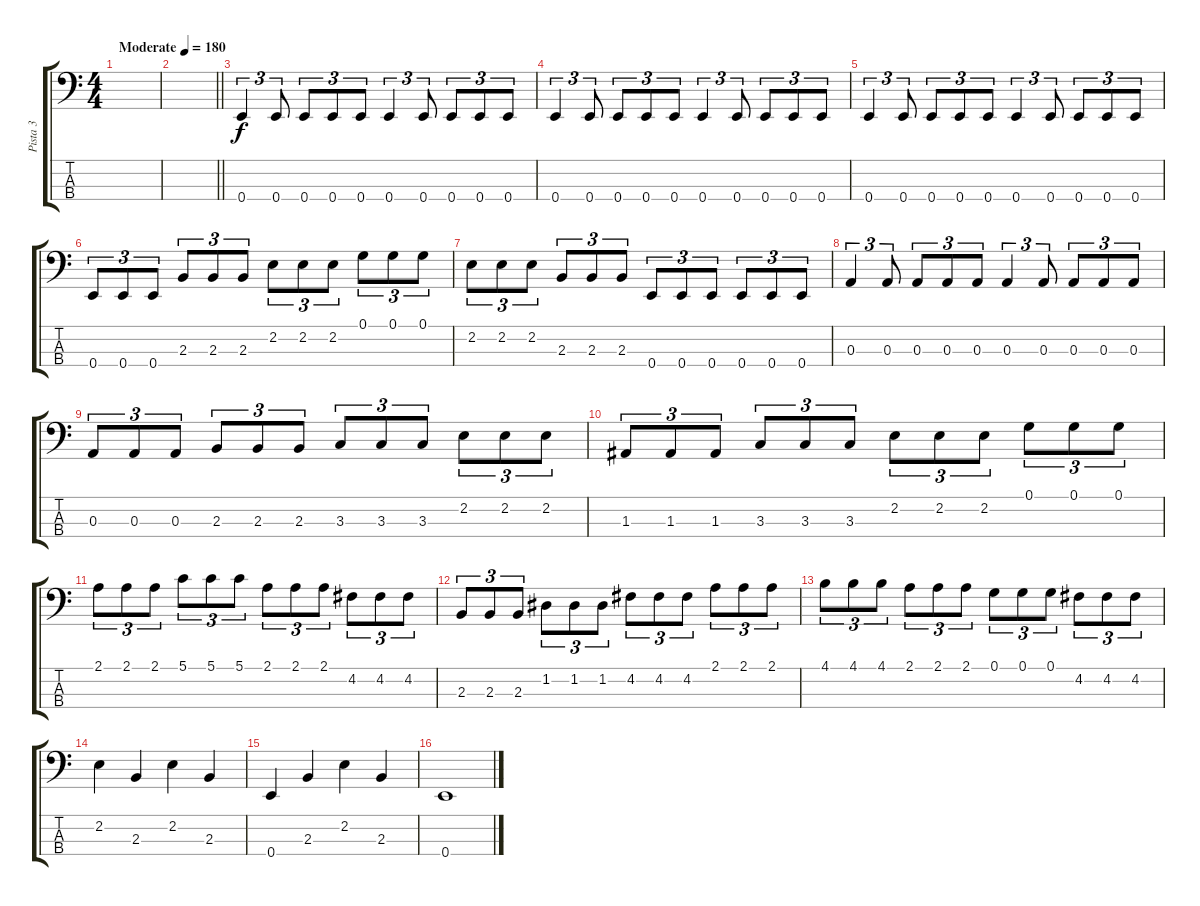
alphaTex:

\track ("Pista 3" "Pista 3") {instrument electricbassfinger}
\staff {score tabs}
\tuning (G2 D2 A1 E1) {hide}
\ts (4 4)
\tempo (180 "Moderate")
\clef f4
\ks c
|
\barLineRight lightlight
|
\section ("" "")
0.4.4{tu (3 2)} 0.4.8{tu (3 2)} 0.4.8{tu (3 2)} 0.4.8{tu (3 2)} 0.4.8{tu (3 2)} 0.4.4{tu (3 2)} 0.4.8{tu (3 2)} 0.4.8{tu (3 2)} 0.4.8{tu (3 2)} 0.4.8{tu (3 2)} |
0.4.4{tu (3 2)} 0.4.8{tu (3 2)} 0.4.8{tu (3 2)} 0.4.8{tu (3 2)} 0.4.8{tu (3 2)} 0.4.4{tu (3 2)} 0.4.8{tu (3 2)} 0.4.8{tu (3 2)} 0.4.8{tu (3 2)} 0.4.8{tu (3 2)} |
0.4.4{tu (3 2)} 0.4.8{tu (3 2)} 0.4.8{tu (3 2)} 0.4.8{tu (3 2)} 0.4.8{tu (3 2)} 0.4.4{tu (3 2)} 0.4.8{tu (3 2)} 0.4.8{tu (3 2)} 0.4.8{tu (3 2)} 0.4.8{tu (3 2)} |
0.4.8{tu (3 2)} 0.4.8{tu (3 2)} 0.4.8{tu (3 2)} 2.3.8{tu (3 2)} 2.3.8{tu (3 2)} 2.3.8{tu (3 2)} 2.2.8{tu (3 2)} 2.2.8{tu (3 2)} 2.2.8{tu (3 2)} 0.1.8{tu (3 2)} 0.1.8{tu (3 2)} 0.1.8{tu (3 2)} |
2.2.8{tu (3 2)} 2.2.8{tu (3 2)} 2.2.8{tu (3 2)} 2.3.8{tu (3 2)} 2.3.8{tu (3 2)} 2.3.8{tu (3 2)} 0.4.8{tu (3 2)} 0.4.8{tu (3 2)} 0.4.8{tu (3 2)} 0.4.8{tu (3 2)} 0.4.8{tu (3 2)} 0.4.8{tu (3 2)} |
0.3.4{tu (3 2)} 0.3.8{tu (3 2)} 0.3.8{tu (3 2)} 0.3.8{tu (3 2)} 0.3.8{tu (3 2)} 0.3.4{tu (3 2)} 0.3.8{tu (3 2)} 0.3.8{tu (3 2)} 0.3.8{tu (3 2)} 0.3.8{tu (3 2)} |
0.3.8{tu (3 2)} 0.3.8{tu (3 2)} 0.3.8{tu (3 2)} 2.3.8{tu (3 2)} 2.3.8{tu (3 2)} 2.3.8{tu (3 2)} 3.3.8{tu (3 2)} 3.3.8{tu (3 2)} 3.3.8{tu (3 2)} 2.2.8{tu (3 2)} 2.2.8{tu (3 2)} 2.2.8{tu (3 2)} |
1.3.8{tu (3 2)} 1.3.8{tu (3 2)} 1.3.8{tu (3 2)} 3.3.8{tu (3 2)} 3.3.8{tu (3 2)} 3.3.8{tu (3 2)} 2.2.8{tu (3 2)} 2.2.8{tu (3 2)} 2.2.8{tu (3 2)} 0.1.8{tu (3 2)} 0.1.8{tu (3 2)} 0.1.8{tu (3 2)} |
2.1.8{tu (3 2)} 2.1.8{tu (3 2)} 2.1.8{tu (3 2)} 5.1.8{tu (3 2)} 5.1.8{tu (3 2)} 5.1.8{tu (3 2)} 2.1.8{tu (3 2)} 2.1.8{tu (3 2)} 2.1.8{tu (3 2)} 4.2.8{tu (3 2)} 4.2.8{tu (3 2)} 4.2.8{tu (3 2)} |
2.3.8{tu (3 2)} 2.3.8{tu (3 2)} 2.3.8{tu (3 2)} 1.2.8{tu (3 2)} 1.2.8{tu (3 2)} 1.2.8{tu (3 2)} 4.2.8{tu (3 2)} 4.2.8{tu (3 2)} 4.2.8{tu (3 2)} 2.1.8{tu (3 2)} 2.1.8{tu (3 2)} 2.1.8{tu (3 2)} |
4.1.8{tu (3 2)} 4.1.8{tu (3 2)} 4.1.8{tu (3 2)} 2.1.8{tu (3 2)} 2.1.8{tu (3 2)} 2.1.8{tu (3 2)} 0.1.8{tu (3 2)} 0.1.8{tu (3 2)} 0.1.8{tu (3 2)} 4.2.8{tu (3 2)} 4.2.8{tu (3 2)} 4.2.8{tu (3 2)} |
2.2.4 2.3.4 2.2.4 2.3.4 |
0.4.4 2.3.4 2.2.4 2.3.4 |
0.4.1
